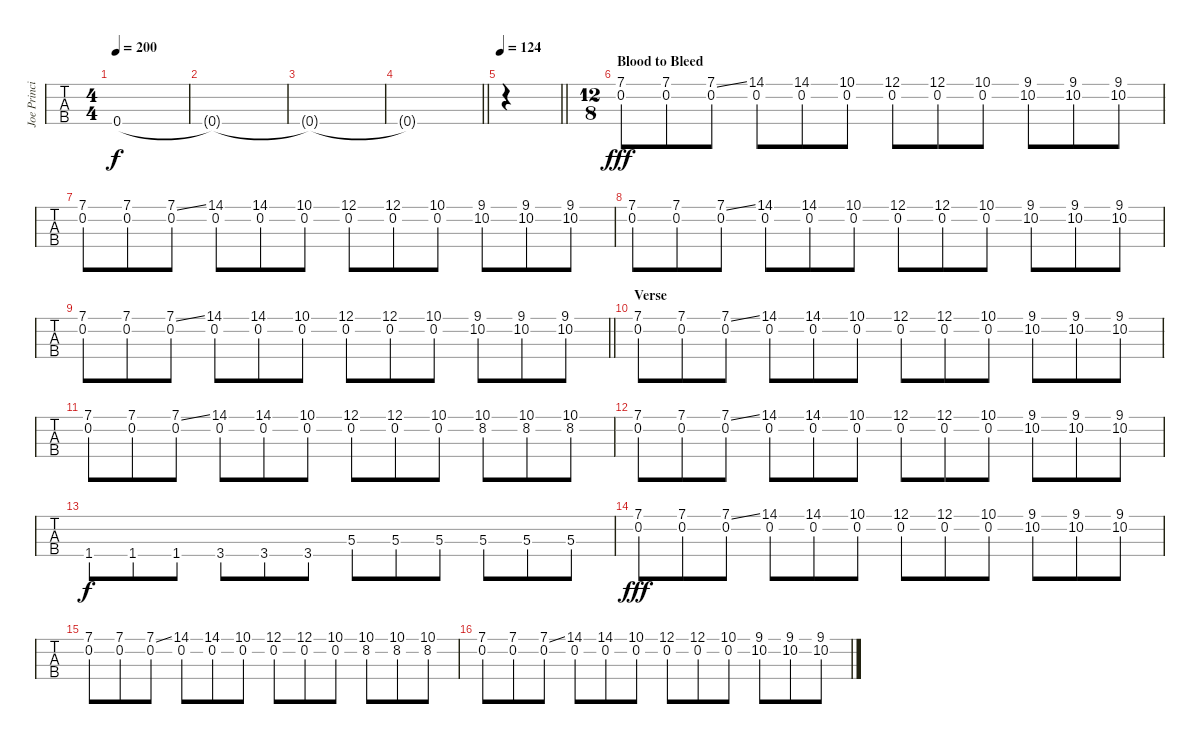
\track ("Joe Principe - Bass" "Joe Princi") {instrument electricbassfinger}
\staff {tabs}
\tuning (Gb2 Db2 Ab1 Eb1) {hide}
\ts (4 4)
\tempo 200
\clef f4
\ks ebminor
0.4.1{dy f volume 0} |
0.4{t}.1 |
0.4{t}.1 |
\barLineRight lightlight
0.4{t}.1 |
\tempo 124
\barLineRight lightlight
|
\ts (12 8)
\section ("" "Blood to Bleed")
\ks gb
(7.1 0.2).8{dy fff volume 11} (7.1 0.2).8 (7.1{ss} 0.2).8 (14.1 0.2).8 (14.1 0.2).8 (10.1 0.2).8 (12.1 0.2).8 (12.1 0.2).8 (10.1 0.2).8 (9.1 10.2).8 (9.1 10.2).8 (9.1 10.2).8 |
(7.1 0.2).8 (7.1 0.2).8 (7.1{ss} 0.2).8 (14.1 0.2).8 (14.1 0.2).8 (10.1 0.2).8 (12.1 0.2).8 (12.1 0.2).8 (10.1 0.2).8 (9.1 10.2).8 (9.1 10.2).8 (9.1 10.2).8 |
(7.1 0.2).8 (7.1 0.2).8 (7.1{ss} 0.2).8 (14.1 0.2).8 (14.1 0.2).8 (10.1 0.2).8 (12.1 0.2).8 (12.1 0.2).8 (10.1 0.2).8 (9.1 10.2).8 (9.1 10.2).8 (9.1 10.2).8 |
\barLineRight lightlight
(7.1 0.2).8 (7.1 0.2).8 (7.1{ss} 0.2).8 (14.1 0.2).8 (14.1 0.2).8 (10.1 0.2).8 (12.1 0.2).8 (12.1 0.2).8 (10.1 0.2).8 (9.1 10.2).8 (9.1 10.2).8 (9.1 10.2).8 |
\section ("" "Verse")
(7.1 0.2).8 (7.1 0.2).8 (7.1{ss} 0.2).8 (14.1 0.2).8 (14.1 0.2).8 (10.1 0.2).8 (12.1 0.2).8 (12.1 0.2).8 (10.1 0.2).8 (9.1 10.2).8 (9.1 10.2).8 (9.1 10.2).8 |
(7.1 0.2).8 (7.1 0.2).8 (7.1{ss} 0.2).8 (14.1 0.2).8 (14.1 0.2).8 (10.1 0.2).8 (12.1 0.2).8 (12.1 0.2).8 (10.1 0.2).8 (10.1 8.2).8 (10.1 8.2).8 (10.1 8.2).8 |
(7.1 0.2).8 (7.1 0.2).8 (7.1{ss} 0.2).8 (14.1 0.2).8 (14.1 0.2).8 (10.1 0.2).8 (12.1 0.2).8 (12.1 0.2).8 (10.1 0.2).8 (9.1 10.2).8 (9.1 10.2).8 (9.1 10.2).8 |
1.4.8{dy f} 1.4.8 1.4.8 3.4.8 3.4.8 3.4.8 5.3.8 5.3.8 5.3.8 5.3.8 5.3.8 5.3.8 |
(7.1 0.2).8{dy fff} (7.1 0.2).8 (7.1{ss} 0.2).8 (14.1 0.2).8 (14.1 0.2).8 (10.1 0.2).8 (12.1 0.2).8 (12.1 0.2).8 (10.1 0.2).8 (9.1 10.2).8 (9.1 10.2).8 (9.1 10.2).8 |
(7.1 0.2).8 (7.1 0.2).8 (7.1{ss} 0.2).8 (14.1 0.2).8 (14.1 0.2).8 (10.1 0.2).8 (12.1 0.2).8 (12.1 0.2).8 (10.1 0.2).8 (10.1 8.2).8 (10.1 8.2).8 (10.1 8.2).8 |
(7.1 0.2).8 (7.1 0.2).8 (7.1{ss} 0.2).8 (14.1 0.2).8 (14.1 0.2).8 (10.1 0.2).8 (12.1 0.2).8 (12.1 0.2).8 (10.1 0.2).8 (9.1 10.2).8 (9.1 10.2).8 (9.1 10.2).8
